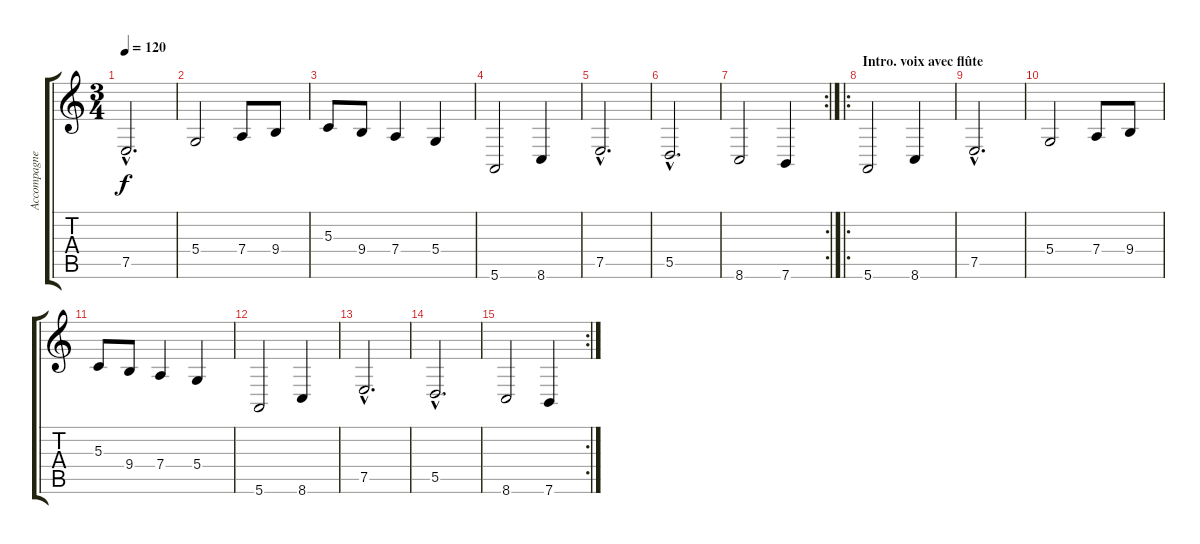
\track ("Accompagnement" "Accompagne") {instrument stringensemble2}
\staff {score tabs}
\tuning (E4 B3 G3 D3 A2 E2) {hide}
\ts (3 4)
\tempo 120
\clef g2
\ks c
7.5{hac}.2{d dy f} |
5.4.2 7.4.8{instrument stringensemble1} 9.4.8 |
5.3.8 9.4.8 7.4.4 5.4.4 |
5.6.2 8.6.4 |
7.5{hac}.2{d} |
5.5{hac}.2{d} |
\rc 2
8.6.2 7.6.4 |
\ro
\section ("" "Intro. voix avec flûte")
5.6.2 8.6.4 |
7.5{hac}.2{d} |
5.4.2 7.4.8{instrument stringensemble1} 9.4.8 |
5.3.8 9.4.8 7.4.4 5.4.4 |
5.6.2 8.6.4 |
7.5{hac}.2{d} |
5.5{hac}.2{d} |
\rc 2
8.6.2 7.6.4
